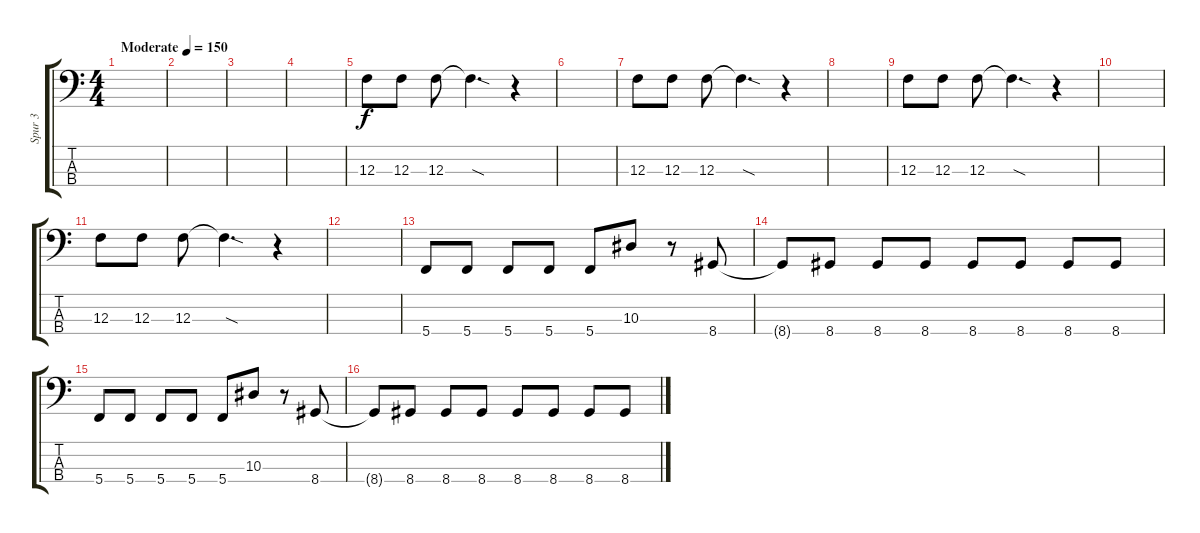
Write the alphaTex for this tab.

\track ("Spur 3" "Spur 3") {instrument electricbasspick}
\staff {score tabs}
\tuning (Eb2 Bb1 F1 C1) {hide}
\ts (4 4)
\tempo (150 "Moderate")
\clef f4
\ks c
|
|
|
|
12.3.8 12.3.8 12.3.8 12.3{sod t}.4{d} r.4 |
|
12.3.8 12.3.8 12.3.8 12.3{sod t}.4{d} r.4 |
|
12.3.8 12.3.8 12.3.8 12.3{sod t}.4{d} r.4 |
|
12.3.8 12.3.8 12.3.8 12.3{sod t}.4{d} r.4 |
|
5.4.8 5.4.8 5.4.8 5.4.8 5.4.8 10.3.8 r.8 8.4.8 |
8.4{t}.8 8.4.8 8.4.8 8.4.8 8.4.8 8.4.8 8.4.8 8.4.8 |
5.4.8 5.4.8 5.4.8 5.4.8 5.4.8 10.3.8 r.8 8.4.8 |
8.4{t}.8 8.4.8 8.4.8 8.4.8 8.4.8 8.4.8 8.4.8 8.4.8
